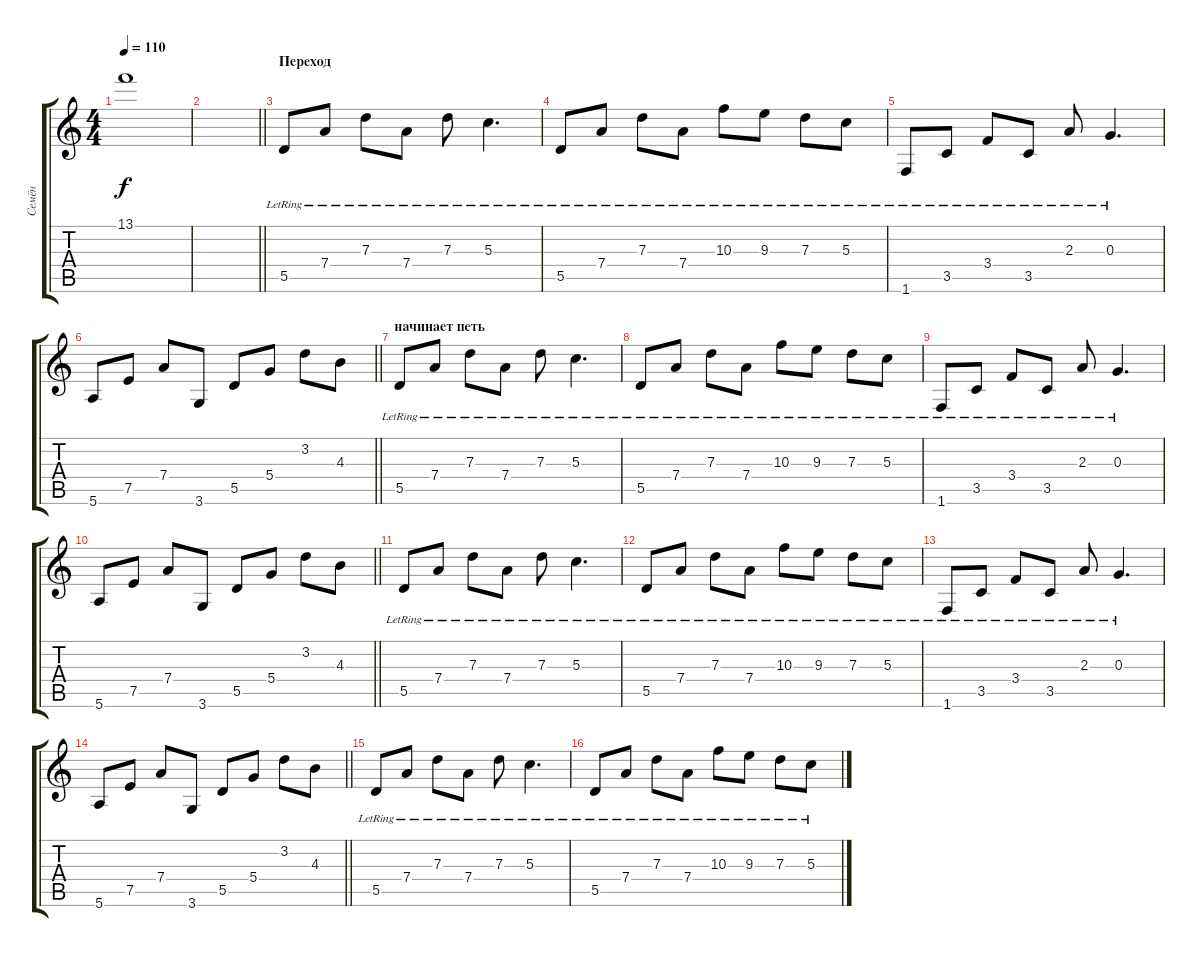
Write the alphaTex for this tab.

\track ("Семён" "Семён") {instrument acousticguitarsteel}
\staff {score tabs}
\tuning (E4 B3 G3 D3 A2 E2) {hide}
\ts (4 4)
\tempo 110
\clef g2
\ks c
13.1{t}.1{dy f} |
\barLineRight lightlight
|
\section ("" "Переход")
5.5{lr}.8{instrument electricguitarmuted} 7.4{lr}.8 7.3{lr}.8 7.4{lr}.8 7.3{lr}.8 5.3{lr}.4{d} |
5.5{lr}.8 7.4{lr}.8 7.3{lr}.8 7.4{lr}.8 10.3{lr}.8 9.3{lr}.8 7.3{lr}.8 5.3{lr}.8 |
1.6{lr}.8 3.5{lr}.8 3.4{lr}.8 3.5{lr}.8 2.3{lr}.8 0.3{lr}.4{d} |
\barLineRight lightlight
5.6.8 7.5.8 7.4.8 3.6.8 5.5.8 5.4.8 3.2.8 4.3.8 |
\section ("" "начинает петь")
5.5{lr}.8{instrument electricguitarmuted} 7.4{lr}.8 7.3{lr}.8 7.4{lr}.8 7.3{lr}.8 5.3{lr}.4{d} |
5.5{lr}.8 7.4{lr}.8 7.3{lr}.8 7.4{lr}.8 10.3{lr}.8 9.3{lr}.8 7.3{lr}.8 5.3{lr}.8 |
1.6{lr}.8 3.5{lr}.8 3.4{lr}.8 3.5{lr}.8 2.3{lr}.8 0.3{lr}.4{d} |
\barLineRight lightlight
5.6.8 7.5.8 7.4.8 3.6.8 5.5.8 5.4.8 3.2.8 4.3.8 |
5.5{lr}.8{instrument electricguitarmuted} 7.4{lr}.8 7.3{lr}.8 7.4{lr}.8 7.3{lr}.8 5.3{lr}.4{d} |
5.5{lr}.8 7.4{lr}.8 7.3{lr}.8 7.4{lr}.8 10.3{lr}.8 9.3{lr}.8 7.3{lr}.8 5.3{lr}.8 |
1.6{lr}.8 3.5{lr}.8 3.4{lr}.8 3.5{lr}.8 2.3{lr}.8 0.3{lr}.4{d} |
\barLineRight lightlight
5.6.8 7.5.8 7.4.8 3.6.8 5.5.8 5.4.8 3.2.8 4.3.8 |
5.5{lr}.8{instrument electricguitarmuted} 7.4{lr}.8 7.3{lr}.8 7.4{lr}.8 7.3{lr}.8 5.3{lr}.4{d} |
5.5{lr}.8 7.4{lr}.8 7.3{lr}.8 7.4{lr}.8 10.3{lr}.8 9.3{lr}.8 7.3{lr}.8 5.3{lr}.8
